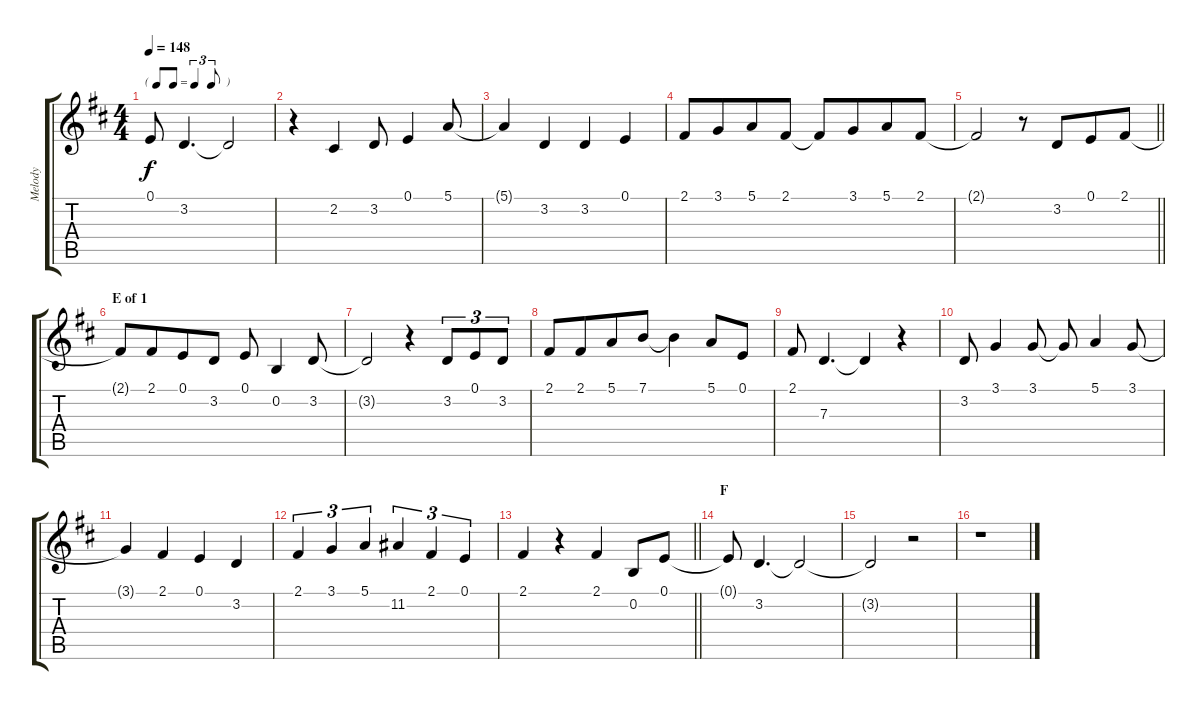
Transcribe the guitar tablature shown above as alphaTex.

\track ("Melody" "Melody") {instrument fx4atmosphere}
\staff {score tabs}
\tuning (E4 B3 G3 D3 A2 E2) {hide}
\ts (4 4)
\tf triplet8th
\tempo 148
\clef g2
\ks bminor
0.1{t}.8{dy f} 3.2.4{d} 3.2{t}.2 |
r.4 2.2.4 3.2.8 0.1.4 5.1.8 |
5.1{t}.4 3.2.4 3.2.4 0.1.4 |
2.1.8 3.1.8{beam merge} 5.1.8 2.1.8 2.1{t}.8 3.1.8{beam merge} 5.1.8 2.1.8 |
\barLineRight lightlight
2.1{t}.2 r.8 3.2.8{beam merge} 0.1.8 2.1.8 |
\section ("" "E of 1")
2.1{t}.8 2.1.8{beam merge} 0.1.8 3.2.8 0.1.8 0.2.4 3.2.8 |
3.2{t}.2 r.4 3.2.8{tu (3 2)} 0.1.8{tu (3 2)} 3.2.8{tu (3 2)} |
2.1.8 2.1.8{beam merge} 5.1.8 7.1.8 7.1{t}.4 5.1.8 0.1.8 |
2.1.8 7.3.4{d} 7.3{t}.4 r.4 |
3.2.8 3.1.4 3.1.8 3.1{t}.8 5.1.4 3.1.8 |
3.1{t}.4 2.1.4 0.1.4 3.2.4 |
2.1.4{tu (3 2)} 3.1.4{tu (3 2)} 5.1.4{tu (3 2)} 11.2.4{tu (3 2)} 2.1.4{tu (3 2)} 0.1.4{tu (3 2)} |
\barLineRight lightlight
2.1.4 r.4 2.1.4 0.2.8 0.1.8 |
\section ("" "F")
0.1{t}.8 3.2.4{d} 3.2{t}.2 |
3.2{t}.2 r.2 |
r.1
